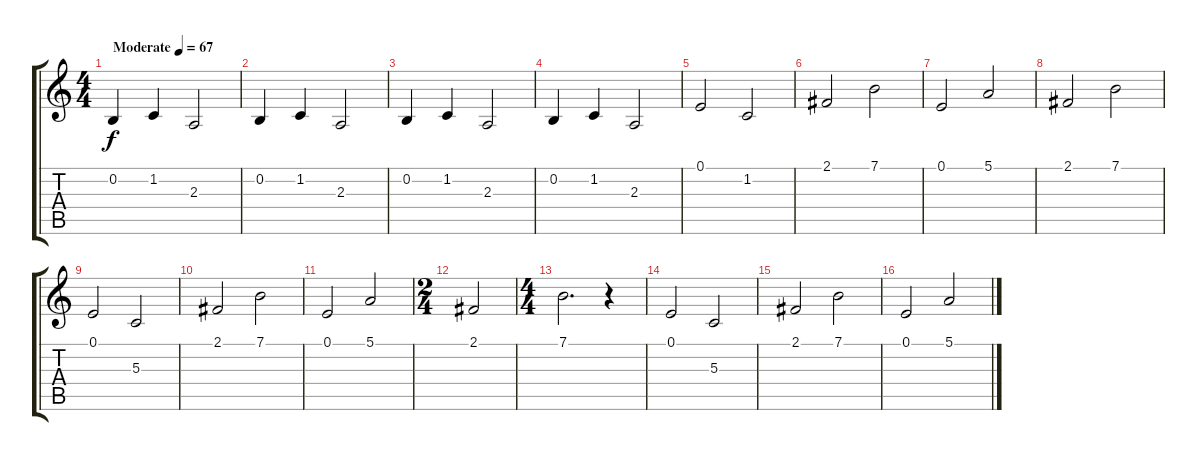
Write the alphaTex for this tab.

\track "" {instrument lead6voice}
\staff {score tabs}
\tuning (E4 B3 G3 D3 A2 E2) {hide}
\ts (4 4)
\tempo (67 "Moderate")
\clef g2
\ks c
0.2.4{dy f instrument lead6voice} 1.2.4 2.3.2 |
0.2.4 1.2.4 2.3.2 |
0.2.4 1.2.4 2.3.2 |
0.2.4 1.2.4 2.3.2 |
0.1.2 1.2.2 |
2.1.2 7.1.2 |
0.1.2 5.1.2 |
2.1.2 7.1.2 |
0.1.2 5.3.2 |
2.1.2 7.1.2 |
0.1.2 5.1.2 |
\ts (2 4)
2.1.2 |
\ts (4 4)
7.1.2{d} r.4 |
0.1.2 5.3.2 |
2.1.2 7.1.2 |
0.1.2 5.1.2
